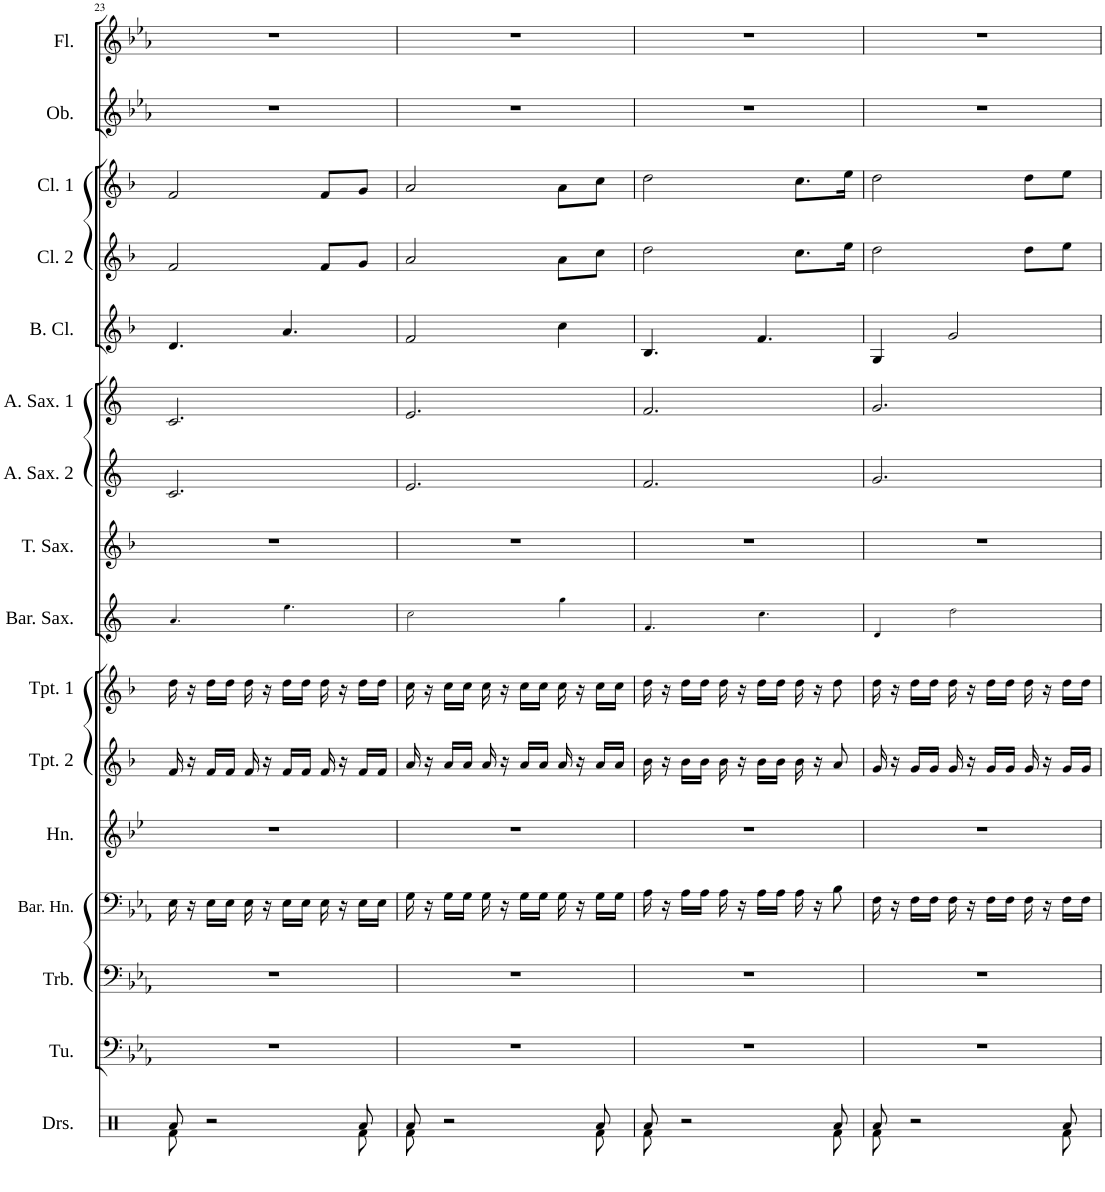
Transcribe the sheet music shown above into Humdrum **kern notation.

**kern	**kern	**kern	**kern	**kern	**kern	**kern	**kern	**kern	**kern	**kern	**kern	**kern	**kern	**kern	**kern
*part16	*part15	*part14	*part13	*part12	*part11	*part10	*part9	*part8	*part7	*part6	*part5	*part4	*part3	*part2	*part1
*staff16	*staff15	*staff14	*staff13	*staff12	*staff11	*staff10	*staff9	*staff8	*staff7	*staff6	*staff5	*staff4	*staff3	*staff2	*staff1
*I"Drumset	*I"Tuba	*I"Trombone	*I"Baritone Horn	*I"Horn	*I"Trumpet 2	*I"Trumpet 1	*I"Baritone Saxophone	*I"Tenor Saxophone	*I"Alto Saxophone 2	*I"Alto Saxophone 1	*I"Bass Clarinet	*I"Clarinet 2	*I"Clarinet 1	*I"Oboe	*I"Flute
*I'Drs.	*I'Tu.	*I'Trb.	*I'Bar. Hn.	*I'Hn.	*I'Tpt. 2	*I'Tpt. 1	*I'Bar. Sax.	*I'T. Sax.	*I'A. Sax. 2	*I'A. Sax. 1	*I'B. Cl.	*I'Cl. 2	*I'Cl. 1	*I'Ob.	*I'Fl.
!!LO:PB:g=z
*clefX	*clefF4	*clefF4	*clefF4	*clefG2	*clefG2	*clefG2	*clefG2	*clefG2	*clefG2	*clefG2	*clefG2	*clefG2	*clefG2	*clefG2	*clefG2
*	*	*	*Trd4c7	*Trd4c7	*Trd1c2	*Trd1c2	*Trd12c21	*Trd8c14	*Trd5c9	*Trd5c9	*Trd8c14	*Trd1c2	*Trd1c2	*	*
*k[]	*k[b-e-a-]	*k[b-e-a-]	*k[b-e-a-]	*k[b-e-]	*k[b-]	*k[b-]	*k[]	*k[b-]	*k[]	*k[]	*k[b-]	*k[b-]	*k[b-]	*k[b-e-a-]	*k[b-e-a-]
*M3/4	*M3/4	*M3/4	*M3/4	*M3/4	*M3/4	*M3/4	*M3/4	*M3/4	*M3/4	*M3/4	*M3/4	*M3/4	*M3/4	*M3/4	*M3/4
=23	=23	=23	=23	=23	=23	=23	=23	=23	=23	=23	=23	=23	=23	=23	=23
*^	*	*	*	*	*	*	*	*	*	*	*	*	*	*	*
8Ra/	8Rf\L	2.r	2.r	16E-\	2.r	16f/	16dd\	4.a!/	2.r	2.c/	2.c/	4.d/	2f/	2f/	2.r	2.r
.	.	.	.	16r	.	16r	16r	.	.	.	.	.	.	.	.	.
2r	2ryy	.	.	16E-\LL	.	16f/LL	16dd\LL	.	.	.	.	.	.	.	.	.
.	.	.	.	16E-\JJ	.	16f/JJ	16dd\JJ	.	.	.	.	.	.	.	.	.
.	.	.	.	16E-\	.	16f/	16dd\	.	.	.	.	.	.	.	.	.
.	.	.	.	16r	.	16r	16r	.	.	.	.	.	.	.	.	.
.	.	.	.	16E-\LL	.	16f/LL	16dd\LL	4.ee!\	.	.	.	4.a/	.	.	.	.
.	.	.	.	16E-\JJ	.	16f/JJ	16dd\JJ	.	.	.	.	.	.	.	.	.
.	.	.	.	16E-\	.	16f/	16dd\	.	.	.	.	.	8f/L	8f/L	.	.
.	.	.	.	16r	.	16r	16r	.	.	.	.	.	.	.	.	.
8Ra/	8Rf\J	.	.	16E-\LL	.	16f/LL	16dd\LL	.	.	.	.	.	8g/J	8g/J	.	.
.	.	.	.	16E-\JJ	.	16f/JJ	16dd\JJ	.	.	.	.	.	.	.	.	.
=24	=24	=24	=24	=24	=24	=24	=24	=24	=24	=24	=24	=24	=24	=24	=24	=24
8Ra/	8Rf\L	2.r	2.r	16G\	2.r	16a/	16cc\	2cc!\	2.r	2.e/	2.e/	2f/	2a/	2a/	2.r	2.r
.	.	.	.	16r	.	16r	16r	.	.	.	.	.	.	.	.	.
2r	2ryy	.	.	16G\LL	.	16a/LL	16cc\LL	.	.	.	.	.	.	.	.	.
.	.	.	.	16G\JJ	.	16a/JJ	16cc\JJ	.	.	.	.	.	.	.	.	.
.	.	.	.	16G\	.	16a/	16cc\	.	.	.	.	.	.	.	.	.
.	.	.	.	16r	.	16r	16r	.	.	.	.	.	.	.	.	.
.	.	.	.	16G\LL	.	16a/LL	16cc\LL	.	.	.	.	.	.	.	.	.
.	.	.	.	16G\JJ	.	16a/JJ	16cc\JJ	.	.	.	.	.	.	.	.	.
.	.	.	.	16G\	.	16a/	16cc\	4gg!\	.	.	.	4cc\	8a\L	8a\L	.	.
.	.	.	.	16r	.	16r	16r	.	.	.	.	.	.	.	.	.
8Ra/	8Rf\J	.	.	16G\LL	.	16a/LL	16cc\LL	.	.	.	.	.	8cc\J	8cc\J	.	.
.	.	.	.	16G\JJ	.	16a/JJ	16cc\JJ	.	.	.	.	.	.	.	.	.
=25	=25	=25	=25	=25	=25	=25	=25	=25	=25	=25	=25	=25	=25	=25	=25	=25
8Ra/	8Rf\L	2.r	2.r	16A-\	2.r	16b-\	16dd\	4.f!/	2.r	2.f/	2.f/	4.B-/	2dd\	2dd\	2.r	2.r
.	.	.	.	16r	.	16r	16r	.	.	.	.	.	.	.	.	.
2r	2ryy	.	.	16A-\LL	.	16b-\LL	16dd\LL	.	.	.	.	.	.	.	.	.
.	.	.	.	16A-\JJ	.	16b-\JJ	16dd\JJ	.	.	.	.	.	.	.	.	.
.	.	.	.	16A-\	.	16b-\	16dd\	.	.	.	.	.	.	.	.	.
.	.	.	.	16r	.	16r	16r	.	.	.	.	.	.	.	.	.
.	.	.	.	16A-\LL	.	16b-\LL	16dd\LL	4.cc!\	.	.	.	4.f/	.	.	.	.
.	.	.	.	16A-\JJ	.	16b-\JJ	16dd\JJ	.	.	.	.	.	.	.	.	.
.	.	.	.	16A-\	.	16b-\	16dd\	.	.	.	.	.	8.cc\L	8.cc\L	.	.
.	.	.	.	16r	.	16r	16r	.	.	.	.	.	.	.	.	.
8Ra/	8Rf\J	.	.	8B-\	.	8a/	8dd\	.	.	.	.	.	.	.	.	.
.	.	.	.	.	.	.	.	.	.	.	.	.	16ee\Jk	16ee\Jk	.	.
=26	=26	=26	=26	=26	=26	=26	=26	=26	=26	=26	=26	=26	=26	=26	=26	=26
8Ra/	8Rf\L	2.r	2.r	16F\	2.r	16g/	16dd\	4d!/	2.r	2.g/	2.g/	4G/	2dd\	2dd\	2.r	2.r
.	.	.	.	16r	.	16r	16r	.	.	.	.	.	.	.	.	.
2r	2ryy	.	.	16F\LL	.	16g/LL	16dd\LL	.	.	.	.	.	.	.	.	.
.	.	.	.	16F\JJ	.	16g/JJ	16dd\JJ	.	.	.	.	.	.	.	.	.
.	.	.	.	16F\	.	16g/	16dd\	2dd!\	.	.	.	2g/	.	.	.	.
.	.	.	.	16r	.	16r	16r	.	.	.	.	.	.	.	.	.
.	.	.	.	16F\LL	.	16g/LL	16dd\LL	.	.	.	.	.	.	.	.	.
.	.	.	.	16F\JJ	.	16g/JJ	16dd\JJ	.	.	.	.	.	.	.	.	.
.	.	.	.	16F\	.	16g/	16dd\	.	.	.	.	.	8dd\L	8dd\L	.	.
.	.	.	.	16r	.	16r	16r	.	.	.	.	.	.	.	.	.
8Ra/	8Rf\J	.	.	16F\LL	.	16g/LL	16dd\LL	.	.	.	.	.	8ee\J	8ee\J	.	.
.	.	.	.	16F\JJ	.	16g/JJ	16dd\JJ	.	.	.	.	.	.	.	.	.
*v	*v	*	*	*	*	*	*	*	*	*	*	*	*	*	*	*
=	=	=	=	=	=	=	=	=	=	=	=	=	=	=	=
*-	*-	*-	*-	*-	*-	*-	*-	*-	*-	*-	*-	*-	*-	*-	*-
